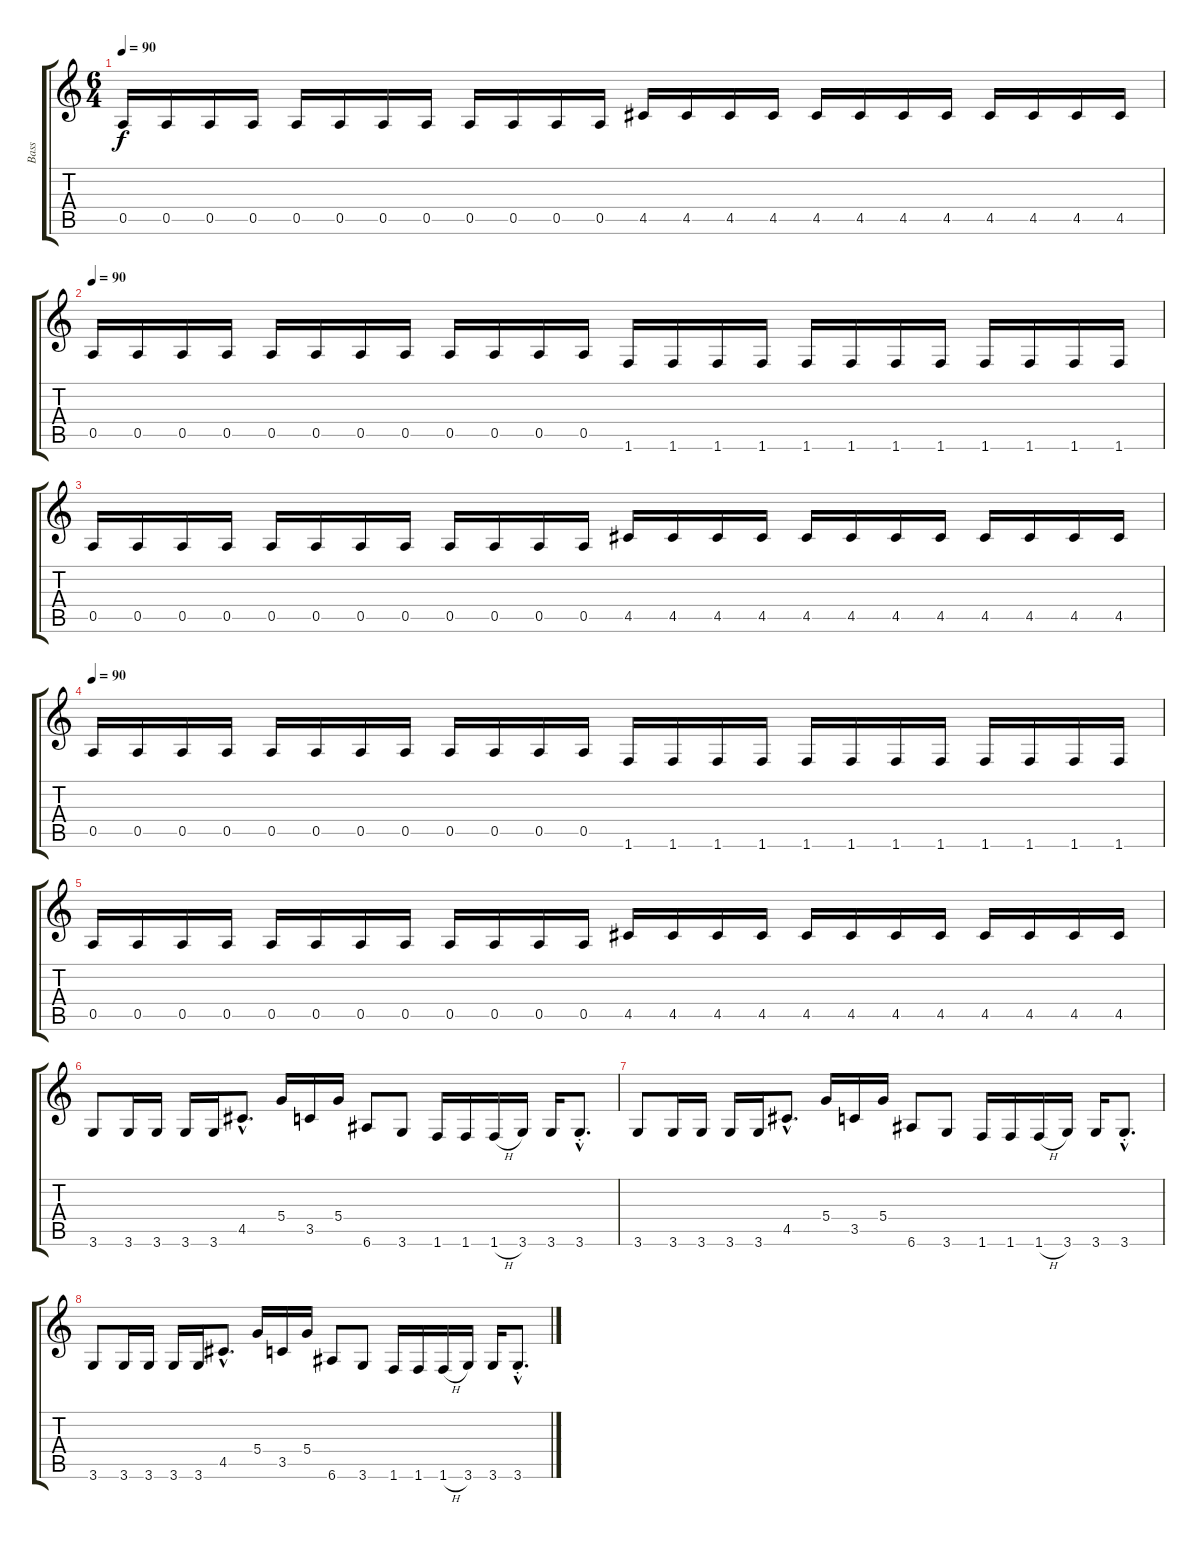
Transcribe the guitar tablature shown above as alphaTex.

\track ("Bass" "Bass") {instrument electricbassfinger}
\staff {score tabs}
\tuning (E4 B3 G3 D3 A2 E2) {hide}
\ts (6 4)
\tempo 90
\clef g2
\ks c
0.5.16{dy f} 0.5.16 0.5.16 0.5.16 0.5.16 0.5.16 0.5.16 0.5.16 0.5.16 0.5.16 0.5.16 0.5.16 4.5.16 4.5.16 4.5.16 4.5.16 4.5.16 4.5.16 4.5.16 4.5.16 4.5.16 4.5.16 4.5.16 4.5.16 |
\tempo 90
0.5.16 0.5.16 0.5.16 0.5.16 0.5.16 0.5.16 0.5.16 0.5.16 0.5.16 0.5.16 0.5.16 0.5.16 1.6.16 1.6.16 1.6.16 1.6.16 1.6.16 1.6.16 1.6.16 1.6.16 1.6.16 1.6.16 1.6.16 1.6.16 |
0.5.16 0.5.16 0.5.16 0.5.16 0.5.16 0.5.16 0.5.16 0.5.16 0.5.16 0.5.16 0.5.16 0.5.16 4.5.16 4.5.16 4.5.16 4.5.16 4.5.16 4.5.16 4.5.16 4.5.16 4.5.16 4.5.16 4.5.16 4.5.16 |
\tempo 90
0.5.16 0.5.16 0.5.16 0.5.16 0.5.16 0.5.16 0.5.16 0.5.16 0.5.16 0.5.16 0.5.16 0.5.16 1.6.16 1.6.16 1.6.16 1.6.16 1.6.16 1.6.16 1.6.16 1.6.16 1.6.16 1.6.16 1.6.16 1.6.16 |
0.5.16 0.5.16 0.5.16 0.5.16 0.5.16 0.5.16 0.5.16 0.5.16 0.5.16 0.5.16 0.5.16 0.5.16 4.5.16 4.5.16 4.5.16 4.5.16 4.5.16 4.5.16 4.5.16 4.5.16 4.5.16 4.5.16 4.5.16 4.5.16 |
3.6.8 3.6.16 3.6.16 3.6.16 3.6.16 4.5{hac}.8{d} 5.4.16 3.5.16 5.4.16 6.6.8 3.6.8 1.6.16 1.6.16 1.6{h}.16 3.6.16 3.6.16 3.6{hac st}.8{d} |
3.6.8 3.6.16 3.6.16 3.6.16 3.6.16 4.5{hac}.8{d} 5.4.16 3.5.16 5.4.16 6.6.8 3.6.8 1.6.16 1.6.16 1.6{h}.16 3.6.16 3.6.16 3.6{hac st}.8{d} |
3.6.8 3.6.16 3.6.16 3.6.16 3.6.16 4.5{hac}.8{d} 5.4.16 3.5.16 5.4.16 6.6.8 3.6.8 1.6.16 1.6.16 1.6{h}.16 3.6.16 3.6.16 3.6{hac st}.8{d}
